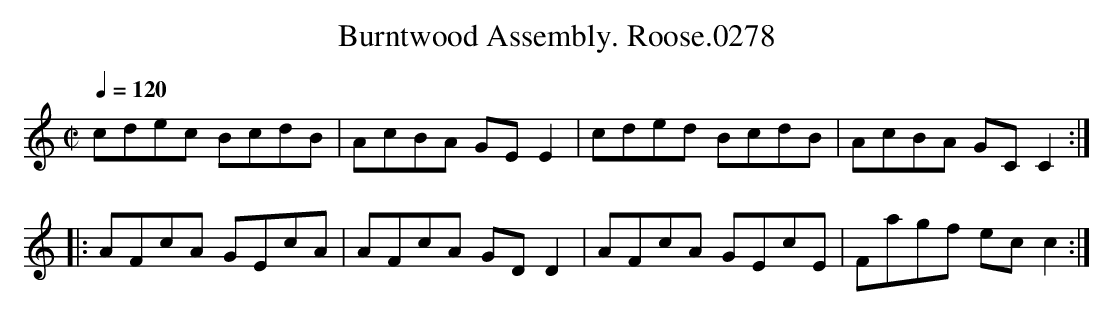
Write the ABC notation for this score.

X:1
T:Burntwood Assembly. Roose.0278
M:C|
L:1/8
Q:1/4=120
K:C clef=treble
cdec BcdB|AcBA GE E2|cded BcdB|AcBA GCC2:|
|:AFcA GEcA|AFcA GD D2|AFcA GEcE|Fagf ec c2:|
